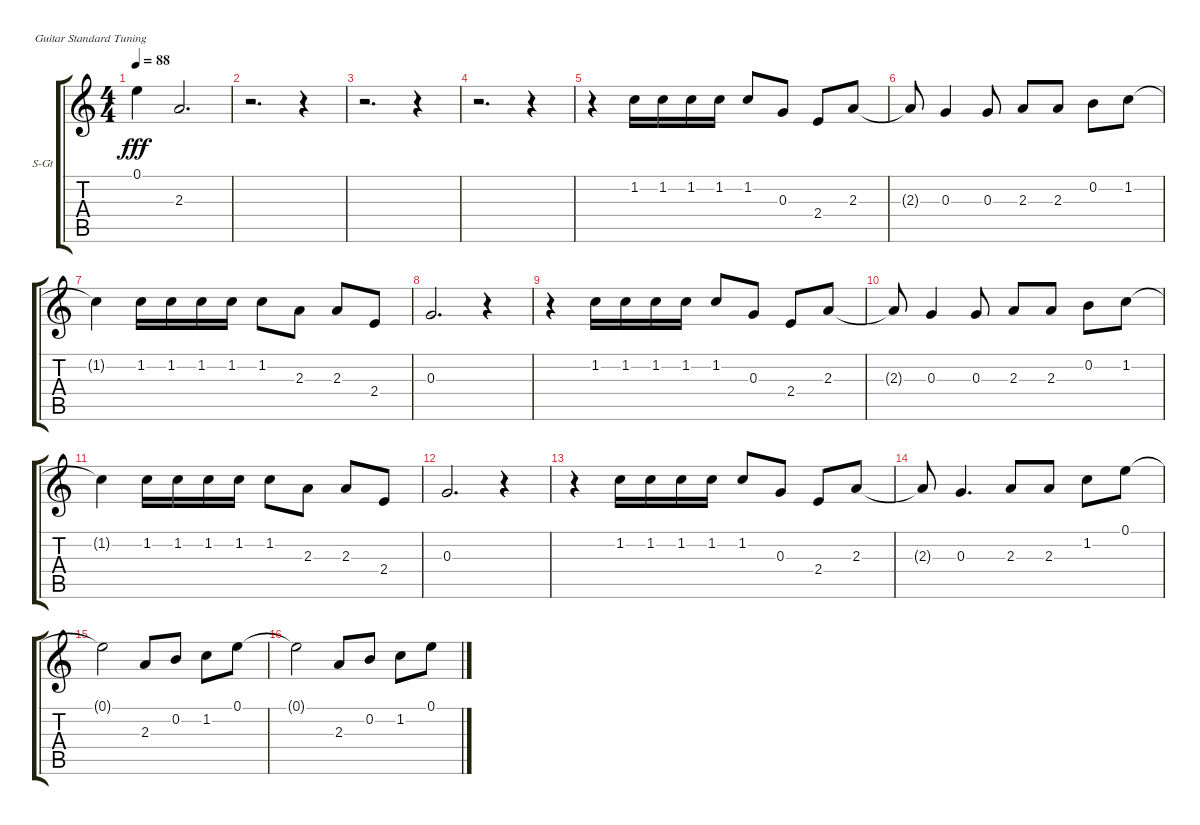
\defaultSystemsLayout 4
\bracketExtendMode groupsimilarinstruments
\firstSystemTrackNameOrientation horizontal
\otherSystemsTrackNameOrientation horizontal
\track ("Steel Guitar" "S-Gt") {instrument acousticguitarsteel}
\staff {score tabs}
\tuning (E4 B3 G3 D3 A2 E2)
\ts (4 4)
\tempo 88
\clef g2
\scale
0.333333
\ks c
0.1.4{dy fff} 2.3.2{d} |
\scale
0.333333 r.2{d} r.4 |
\scale
0.333333 r.2{d} r.4 |
\scale
0.333333 r.2{d} r.4 |
\scale
0.333333 r.4 1.2.16 1.2.16 1.2.16 1.2.16 1.2.8 0.3.8 2.4.8 2.3.8 |
\scale
0.333333 2.3{t}.8 0.3.4 0.3.8 2.3.8 2.3.8 0.2.8 1.2.8 |
\scale
0.333333 1.2{t}.4 1.2.16 1.2.16 1.2.16 1.2.16 1.2.8 2.3.8 2.3.8 2.4.8 |
\scale
0.333333 0.3.2{d} r.4 |
\scale
0.333333 r.4 1.2.16 1.2.16 1.2.16 1.2.16 1.2.8 0.3.8 2.4.8 2.3.8 |
\scale
0.333333 2.3{t}.8 0.3.4 0.3.8 2.3.8 2.3.8 0.2.8 1.2.8 |
\scale
0.333333 1.2{t}.4 1.2.16 1.2.16 1.2.16 1.2.16 1.2.8 2.3.8 2.3.8 2.4.8 |
\scale
0.333333 0.3.2{d} r.4 |
\scale
0.333333 r.4 1.2.16 1.2.16 1.2.16 1.2.16 1.2.8 0.3.8 2.4.8 2.3.8 |
\scale
0.333333 2.3{t}.8 0.3.4{d} 2.3.8 2.3.8 1.2.8 0.1.8 |
\scale
0.333333 0.1{t}.2 2.3.8 0.2.8 1.2.8 0.1.8 |
\scale
0.333333 0.1{t}.2 2.3.8 0.2.8 1.2.8 0.1.8
